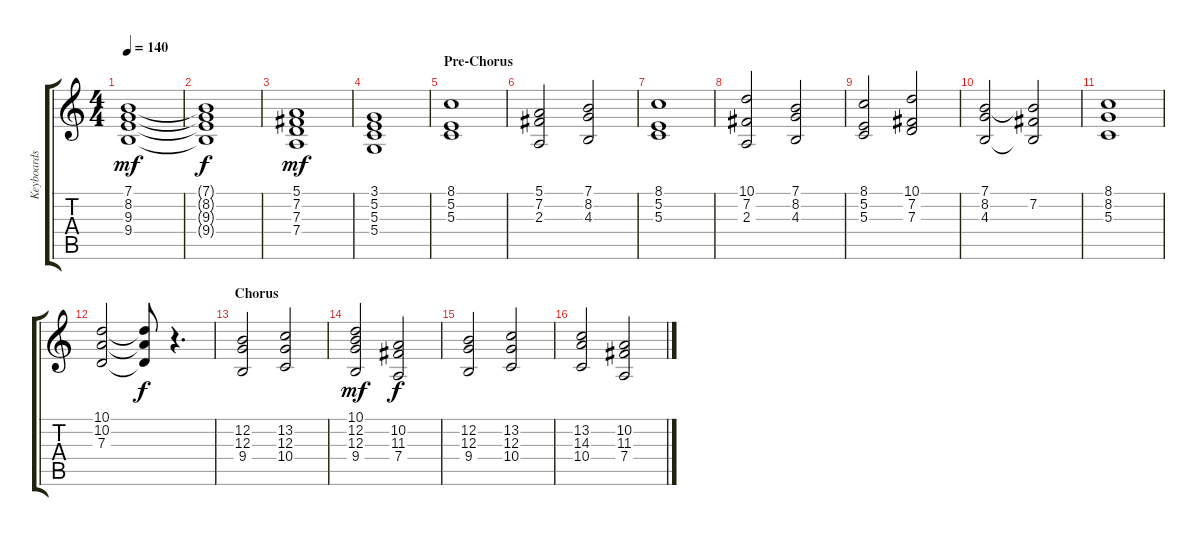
\track ("Keyboards" "Keyboards") {instrument stringensemble1}
\staff {score tabs}
\tuning (E4 B3 G3 D3 A2 E2) {hide}
\ts (4 4)
\tempo 140
\clef g2
\ks c
(7.1 8.2 9.3 9.4).1{dy mf} |
(7.1{t} 8.2{t} 9.3{t} 9.4{t}).1{dy f} |
(5.1 7.2 7.3 7.4).1{dy mf} |
(3.1 5.2 5.3 5.4).1 |
\section ("" "Pre-Chorus")
(8.1 5.2 5.3).1 |
(5.1 7.2 2.3).2 (7.1 8.2 4.3).2 |
(8.1 5.2 5.3).1 |
(10.1 7.2 2.3).2 (7.1 8.2 4.3).2 |
(8.1 5.2 5.3).2 (10.1 7.2 7.3).2 |
(7.1 8.2 4.3).2 (7.1{t} 7.2 4.3{t}).2 |
(8.1 8.2 5.3).1 |
(10.1 10.2 7.3).2 (10.1{t} 10.2{t} 7.3{t}).8{dy f} r.4{d} |
\section ("" "Chorus")
(12.2 12.3 9.4).2{volume 13 instrument stringensemble1} (13.2 12.3 10.4).2 |
(10.1 12.2 12.3 9.4).2{dy mf} (10.2 11.3 7.4).2{dy f} |
(12.2 12.3 9.4).2 (13.2 12.3 10.4).2 |
(13.2 14.3 10.4).2 (10.2 11.3 7.4).2
